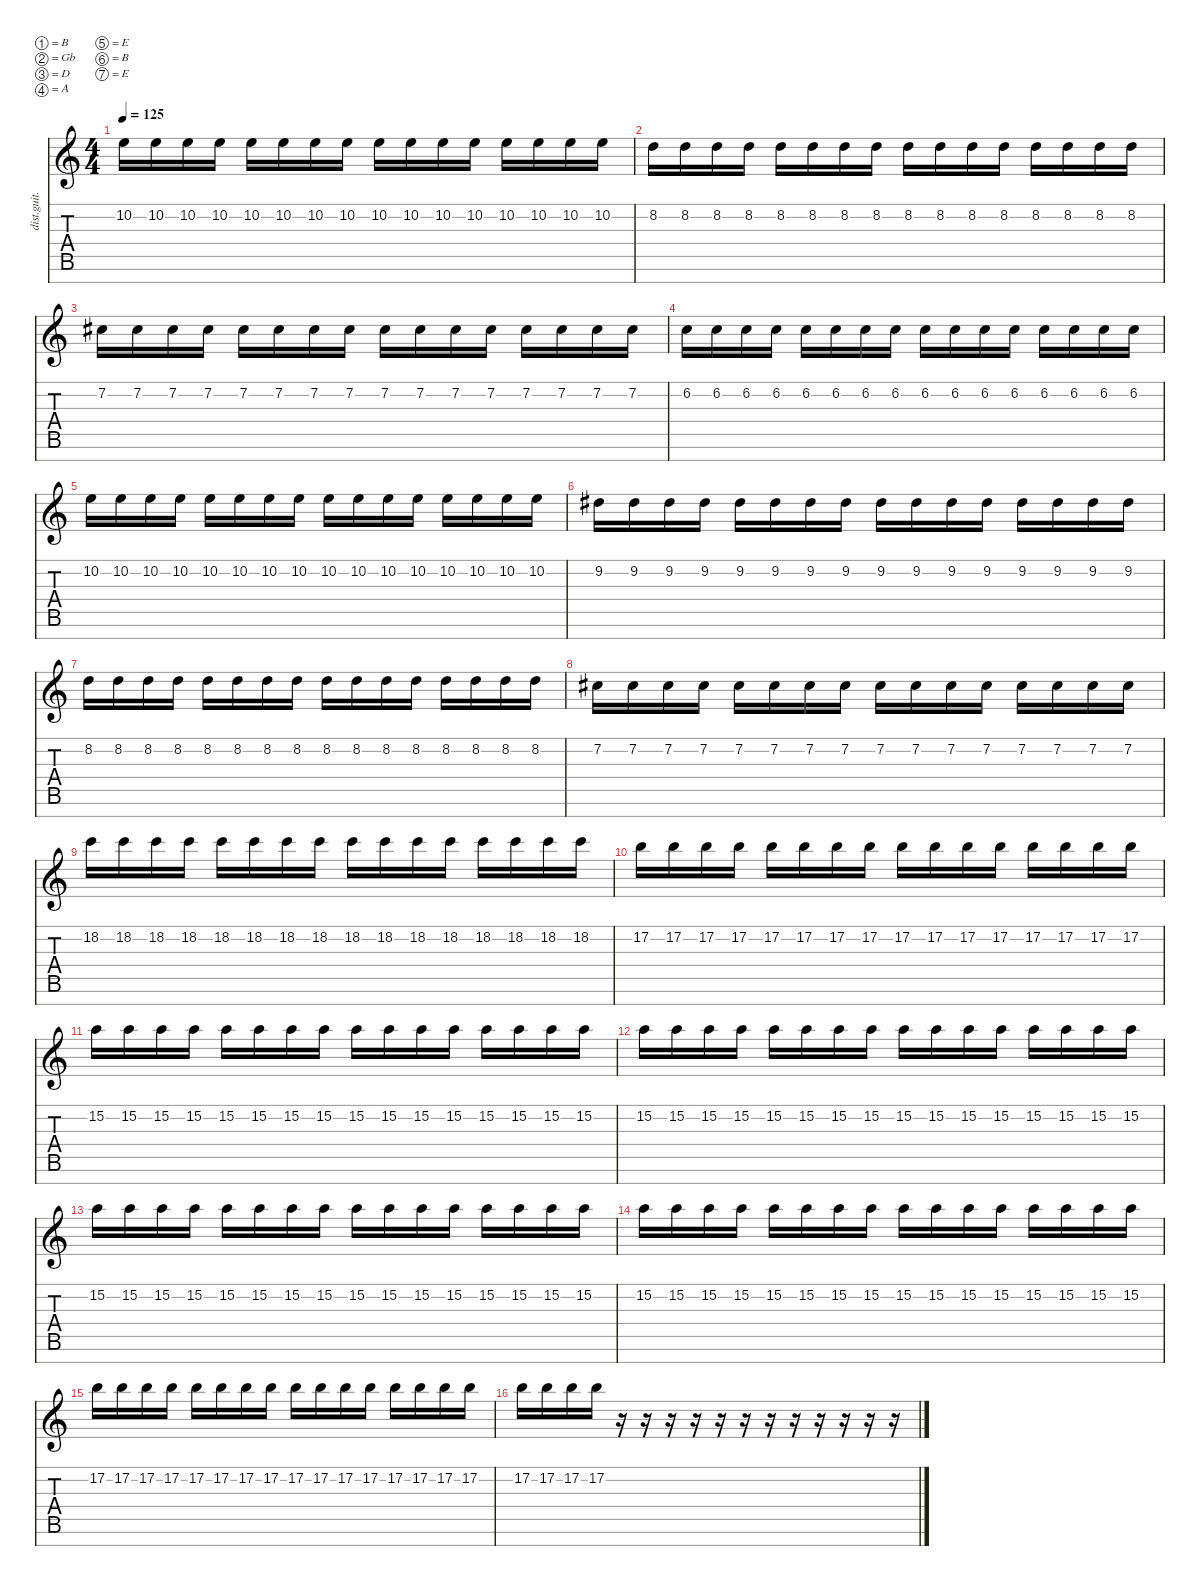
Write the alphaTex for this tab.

\defaultSystemsLayout 4
\hideDynamics
\bracketExtendMode nobrackets
\otherSystemsTrackNameOrientation horizontal
\track ("lead" "dist.guit.") {instrument distortionguitar}
\staff {score tabs}
\tuning (B3 Gb3 D3 A2 E2 B1 E1)
\ts (4 4)
\tempo 125
\clef g2
\ks c
10.2.16{dy mf beam Down} 10.2.16{beam Down} 10.2.16{beam Down} 10.2.16{beam Down} 10.2.16{beam Down} 10.2.16{beam Down} 10.2.16{beam Down} 10.2.16{beam Down} 10.2.16{beam Down} 10.2.16{beam Down} 10.2.16{beam Down} 10.2.16{beam Down} 10.2.16{beam Down} 10.2.16{beam Down} 10.2.16{beam Down} 10.2.16{beam Down} |
8.2.16{beam Down} 8.2.16{beam Down} 8.2.16{beam Down} 8.2.16{beam Down} 8.2.16{beam Down} 8.2.16{beam Down} 8.2.16{beam Down} 8.2.16{beam Down} 8.2.16{beam Down} 8.2.16{beam Down} 8.2.16{beam Down} 8.2.16{beam Down} 8.2.16{beam Down} 8.2.16{beam Down} 8.2.16{beam Down} 8.2.16{beam Down} |
7.2{acc #}.16{beam Down} 7.2{acc #}.16{beam Down} 7.2{acc #}.16{beam Down} 7.2{acc #}.16{beam Down} 7.2{acc #}.16{beam Down} 7.2{acc #}.16{beam Down} 7.2{acc #}.16{beam Down} 7.2{acc #}.16{beam Down} 7.2{acc #}.16{beam Down} 7.2{acc #}.16{beam Down} 7.2{acc #}.16{beam Down} 7.2{acc #}.16{beam Down} 7.2{acc #}.16{beam Down} 7.2{acc #}.16{beam Down} 7.2{acc #}.16{beam Down} 7.2{acc #}.16{beam Down} |
6.2.16{beam Down} 6.2.16{beam Down} 6.2.16{beam Down} 6.2.16{beam Down} 6.2.16{beam Down} 6.2.16{beam Down} 6.2.16{beam Down} 6.2.16{beam Down} 6.2.16{beam Down} 6.2.16{beam Down} 6.2.16{beam Down} 6.2.16{beam Down} 6.2.16{beam Down} 6.2.16{beam Down} 6.2.16{beam Down} 6.2.16{beam Down} |
10.2.16{beam Down} 10.2.16{beam Down} 10.2.16{beam Down} 10.2.16{beam Down} 10.2.16{beam Down} 10.2.16{beam Down} 10.2.16{beam Down} 10.2.16{beam Down} 10.2.16{beam Down} 10.2.16{beam Down} 10.2.16{beam Down} 10.2.16{beam Down} 10.2.16{beam Down} 10.2.16{beam Down} 10.2.16{beam Down} 10.2.16{beam Down} |
9.2{acc #}.16{beam Down} 9.2{acc #}.16{beam Down} 9.2{acc #}.16{beam Down} 9.2{acc #}.16{beam Down} 9.2{acc #}.16{beam Down} 9.2{acc #}.16{beam Down} 9.2{acc #}.16{beam Down} 9.2{acc #}.16{beam Down} 9.2{acc #}.16{beam Down} 9.2{acc #}.16{beam Down} 9.2{acc #}.16{beam Down} 9.2{acc #}.16{beam Down} 9.2{acc #}.16{beam Down} 9.2{acc #}.16{beam Down} 9.2{acc #}.16{beam Down} 9.2{acc #}.16{beam Down} |
8.2.16{beam Down} 8.2.16{beam Down} 8.2.16{beam Down} 8.2.16{beam Down} 8.2.16{beam Down} 8.2.16{beam Down} 8.2.16{beam Down} 8.2.16{beam Down} 8.2.16{beam Down} 8.2.16{beam Down} 8.2.16{beam Down} 8.2.16{beam Down} 8.2.16{beam Down} 8.2.16{beam Down} 8.2.16{beam Down} 8.2.16{beam Down} |
7.2{acc #}.16{beam Down} 7.2{acc #}.16{beam Down} 7.2{acc #}.16{beam Down} 7.2{acc #}.16{beam Down} 7.2{acc #}.16{beam Down} 7.2{acc #}.16{beam Down} 7.2{acc #}.16{beam Down} 7.2{acc #}.16{beam Down} 7.2{acc #}.16{beam Down} 7.2{acc #}.16{beam Down} 7.2{acc #}.16{beam Down} 7.2{acc #}.16{beam Down} 7.2{acc #}.16{beam Down} 7.2{acc #}.16{beam Down} 7.2{acc #}.16{beam Down} 7.2{acc #}.16{beam Down} |
18.2.16{beam Down} 18.2.16{beam Down} 18.2.16{beam Down} 18.2.16{beam Down} 18.2.16{beam Down} 18.2.16{beam Down} 18.2.16{beam Down} 18.2.16{beam Down} 18.2.16{beam Down} 18.2.16{beam Down} 18.2.16{beam Down} 18.2.16{beam Down} 18.2.16{beam Down} 18.2.16{beam Down} 18.2.16{beam Down} 18.2.16{beam Down} |
17.2.16{beam Down} 17.2.16{beam Down} 17.2.16{beam Down} 17.2.16{beam Down} 17.2.16{beam Down} 17.2.16{beam Down} 17.2.16{beam Down} 17.2.16{beam Down} 17.2.16{beam Down} 17.2.16{beam Down} 17.2.16{beam Down} 17.2.16{beam Down} 17.2.16{beam Down} 17.2.16{beam Down} 17.2.16{beam Down} 17.2.16{beam Down} |
15.2.16{beam Down} 15.2.16{beam Down} 15.2.16{beam Down} 15.2.16{beam Down} 15.2.16{beam Down} 15.2.16{beam Down} 15.2.16{beam Down} 15.2.16{beam Down} 15.2.16{beam Down} 15.2.16{beam Down} 15.2.16{beam Down} 15.2.16{beam Down} 15.2.16{beam Down} 15.2.16{beam Down} 15.2.16{beam Down} 15.2.16{beam Down} |
15.2.16{beam Down} 15.2.16{beam Down} 15.2.16{beam Down} 15.2.16{beam Down} 15.2.16{beam Down} 15.2.16{beam Down} 15.2.16{beam Down} 15.2.16{beam Down} 15.2.16{beam Down} 15.2.16{beam Down} 15.2.16{beam Down} 15.2.16{beam Down} 15.2.16{beam Down} 15.2.16{beam Down} 15.2.16{beam Down} 15.2.16{beam Down} |
15.2.16{beam Down} 15.2.16{beam Down} 15.2.16{beam Down} 15.2.16{beam Down} 15.2.16{beam Down} 15.2.16{beam Down} 15.2.16{beam Down} 15.2.16{beam Down} 15.2.16{beam Down} 15.2.16{beam Down} 15.2.16{beam Down} 15.2.16{beam Down} 15.2.16{beam Down} 15.2.16{beam Down} 15.2.16{beam Down} 15.2.16{beam Down} |
15.2.16{beam Down} 15.2.16{beam Down} 15.2.16{beam Down} 15.2.16{beam Down} 15.2.16{beam Down} 15.2.16{beam Down} 15.2.16{beam Down} 15.2.16{beam Down} 15.2.16{beam Down} 15.2.16{beam Down} 15.2.16{beam Down} 15.2.16{beam Down} 15.2.16{beam Down} 15.2.16{beam Down} 15.2.16{beam Down} 15.2.16{beam Down} |
17.2.16{beam Down} 17.2.16{beam Down} 17.2.16{beam Down} 17.2.16{beam Down} 17.2.16{beam Down} 17.2.16{beam Down} 17.2.16{beam Down} 17.2.16{beam Down} 17.2.16{beam Down} 17.2.16{beam Down} 17.2.16{beam Down} 17.2.16{beam Down} 17.2.16{beam Down} 17.2.16{beam Down} 17.2.16{beam Down} 17.2.16{beam Down} |
17.2.16{beam Down} 17.2.16{beam Down} 17.2.16{beam Down} 17.2.16{beam Down} r.16{beam Down} r.16{beam Down} r.16{beam Down} r.16{beam Down} r.16{beam Down} r.16{beam Down} r.16{beam Down} r.16{beam Down} r.16{beam Down} r.16{beam Down} r.16{beam Down} r.16{beam Down}
